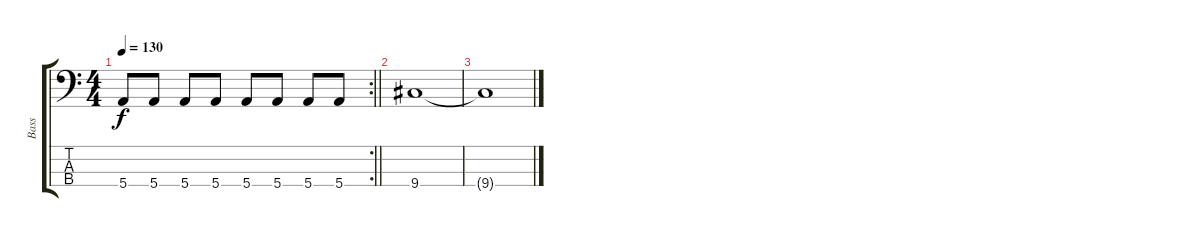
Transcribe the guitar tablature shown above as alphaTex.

\track ("Bass" "Bass") {instrument electricbassfinger}
\staff {score tabs}
\tuning (G2 D2 A1 E1) {hide}
\rc 2
\ts (4 4)
\tempo 130
\clef f4
\barLineRight lightlight
\ks c
5.4.8{dy f} 5.4.8 5.4.8 5.4.8 5.4.8 5.4.8 5.4.8 5.4.8 |
9.4.1 |
9.4{t}.1
